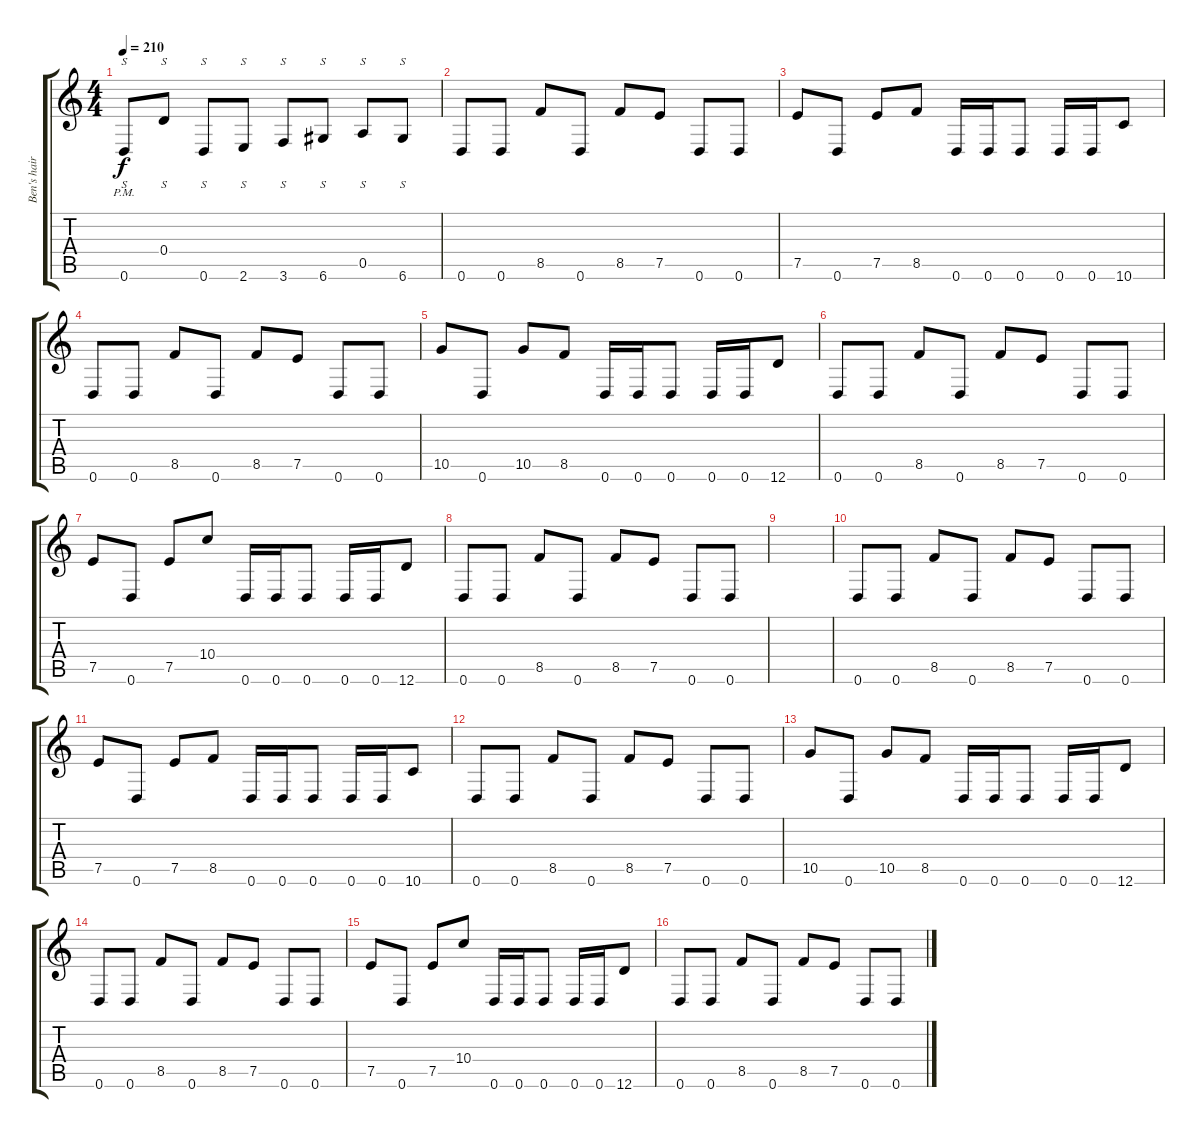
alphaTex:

\track ("Ben's hair" "Ben's hair") {instrument slapbass1}
\staff {score tabs}
\tuning (E4 B3 G3 D3 A2 D2) {hide}
\ts (4 4)
\tempo 210
\clef g2
\ks c
0.6{pm}.8{s dy f instrument slapbass1} 0.4.8{s} 0.6.8{s} 2.6.8{s} 3.6.8{s} 6.6.8{s} 0.5.8{s} 6.6.8{s} |
0.6.8 0.6.8 8.5.8 0.6.8 8.5.8 7.5.8 0.6.8 0.6.8 |
7.5.8 0.6.8 7.5.8 8.5.8 0.6.16 0.6.16 0.6.8 0.6.16 0.6.16 10.6.8 |
0.6.8 0.6.8 8.5.8 0.6.8 8.5.8 7.5.8 0.6.8 0.6.8 |
10.5.8 0.6.8 10.5.8 8.5.8 0.6.16 0.6.16 0.6.8 0.6.16 0.6.16 12.6.8 |
0.6.8 0.6.8 8.5.8 0.6.8 8.5.8 7.5.8 0.6.8 0.6.8 |
7.5.8 0.6.8 7.5.8 10.4.8 0.6.16 0.6.16 0.6.8 0.6.16 0.6.16 12.6.8 |
0.6.8 0.6.8 8.5.8 0.6.8 8.5.8 7.5.8 0.6.8 0.6.8 |
|
0.6.8 0.6.8 8.5.8 0.6.8 8.5.8 7.5.8 0.6.8 0.6.8 |
7.5.8 0.6.8 7.5.8 8.5.8 0.6.16 0.6.16 0.6.8 0.6.16 0.6.16 10.6.8 |
0.6.8 0.6.8 8.5.8 0.6.8 8.5.8 7.5.8 0.6.8 0.6.8 |
10.5.8 0.6.8 10.5.8 8.5.8 0.6.16 0.6.16 0.6.8 0.6.16 0.6.16 12.6.8 |
0.6.8 0.6.8 8.5.8 0.6.8 8.5.8 7.5.8 0.6.8 0.6.8 |
7.5.8 0.6.8 7.5.8 10.4.8 0.6.16 0.6.16 0.6.8 0.6.16 0.6.16 12.6.8 |
0.6.8 0.6.8 8.5.8 0.6.8 8.5.8 7.5.8 0.6.8 0.6.8
